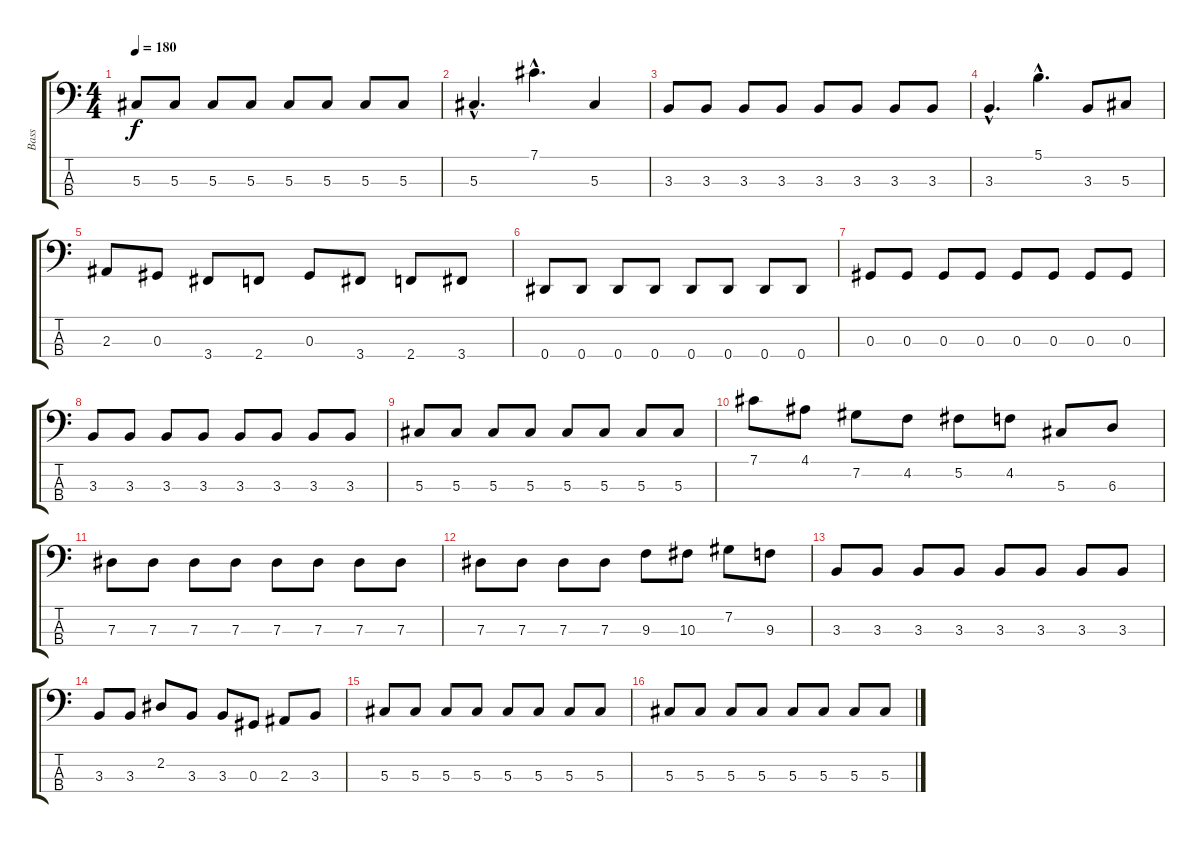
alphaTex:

\track ("Bass" "Bass") {instrument electricbasspick}
\staff {score tabs}
\tuning (Gb2 Db2 Ab1 Eb1) {hide}
\ts (4 4)
\tempo 180
\clef f4
\ks c
5.3.8{dy f} 5.3.8 5.3.8 5.3.8 5.3.8 5.3.8 5.3.8 5.3.8 |
5.3{hac}.4{d} 7.1{hac}.4{d} 5.3.4 |
3.3.8 3.3.8 3.3.8 3.3.8 3.3.8 3.3.8 3.3.8 3.3.8 |
3.3{hac}.4{d} 5.1{hac}.4{d} 3.3.8 5.3.8 |
2.3.8 0.3.8 3.4.8 2.4.8 0.3.8 3.4.8 2.4.8 3.4.8 |
0.4.8 0.4.8 0.4.8 0.4.8 0.4.8 0.4.8 0.4.8 0.4.8 |
0.3.8 0.3.8 0.3.8 0.3.8 0.3.8 0.3.8 0.3.8 0.3.8 |
3.3.8 3.3.8 3.3.8 3.3.8 3.3.8 3.3.8 3.3.8 3.3.8 |
5.3.8 5.3.8 5.3.8 5.3.8 5.3.8 5.3.8 5.3.8 5.3.8 |
7.1.8 4.1.8 7.2.8 4.2.8 5.2.8 4.2.8 5.3.8 6.3.8 |
7.3.8 7.3.8 7.3.8 7.3.8 7.3.8 7.3.8 7.3.8 7.3.8 |
7.3.8 7.3.8 7.3.8 7.3.8 9.3.8 10.3.8 7.2.8 9.3.8 |
3.3.8 3.3.8 3.3.8 3.3.8 3.3.8 3.3.8 3.3.8 3.3.8 |
3.3.8 3.3.8 2.2.8 3.3.8 3.3.8 0.3.8 2.3.8 3.3.8 |
5.3.8 5.3.8 5.3.8 5.3.8 5.3.8 5.3.8 5.3.8 5.3.8 |
5.3.8 5.3.8 5.3.8 5.3.8 5.3.8 5.3.8 5.3.8 5.3.8
